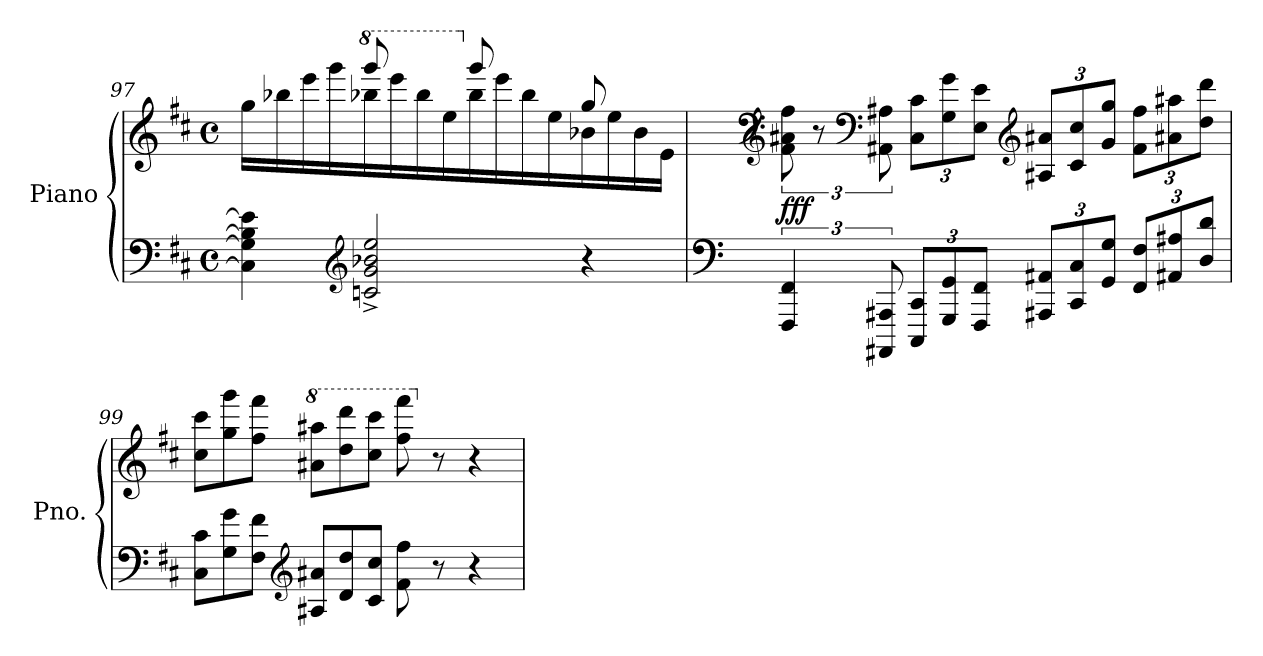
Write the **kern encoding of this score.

**kern	**kern	**dynam
*part1	*part1	*part1
*staff2	*staff1	*staff1/2
*I"Piano	*	*
*I'Pno.	*	*
!!LO:LB:g=z
*clefF4	*clefG2	*
*k[f#c#]	*k[f#c#]	*
*M4/4	*M4/4	*
*met(c)	*met(c)	*
=97	=97	=97
*	*^	*
4C\] 4G\] 4B-\] 4e\]	4ryy	16gg\LL	.
.	.	16bb-X\	.
.	.	16eee\	.
.	.	16ggg\	.
*clefG2	*	*	*
*	*8va	*	*
2cn/^ 2g/^ 2b-X/^ 2ee/^	8gggg/	16bbb-X\	.
.	.	16eeee\	.
.	8ryy	16bbb-\	.
.	.	16eee\	.
*	*X8va	*	*
.	8ggg/	16bb-\	.
.	.	16eee\	.
.	8ryy	16bb-\	.
.	.	16ee\	.
4r	8gg/	16b-X\	.
.	.	16ee\	.
.	8ryy	16b-\	.
.	.	16e\JJ	.
*	*v	*v	*
=98	=98	=98
*clefF4	*	*
*	*^	*
!	!	!	!LO:DY:b
*	*v	*v	*
6FFF#/ 6FF#/	12f#\ 12a#X\ 12ff#\	fff
.	12r	.
*	*clefF4	*
12AAAA#X/ 12AAA#X/	12AA#X\ 12A#X\	.
*Xbrackettup	*Xbrackettup	*
12CCC#/ 12CC#/L	12C#\ 12c#\L	.
12GGG/ 12GG/	12G\ 12g\	.
12FFF#/ 12FF#/J	12E\ 12e\J	.
*	*clefG2	*
12AAA#X/ 12AA#X/L	12A#X/ 12a#X/L	.
12CC#/ 12C#/	12c#/ 12cc#/	.
12GG/ 12G/J	12g/ 12gg/J	.
12FF#/ 12F#/L	12f#\ 12ff#\L	.
12AA#X/ 12A#X/	12a#X\ 12aa#X\	.
12D/ 12d/J	12dd\ 12ddd\J	.
=99	=99	=99
*Xtuplet	*Xtuplet	*
12C#\ 12c#\L	12cc#\ 12ccc#\L	.
12G\ 12g\	12gg\ 12ggg\	.
12F#\ 12f#\J	12ff#\ 12fff#\J	.
*clefG2	*	*
*	*8va	*
12A#X/ 12a#X/L	12aa#X\ 12aaa#X\L	.
12d/ 12dd/	12ddd\ 12dddd\	.
12c#/ 12cc#/J	12ccc#\ 12cccc#\J	.
8f#\ 8ff#\	8fff#\ 8ffff#\	.
*	*X8va	*
8r	8r	.
4r	4r	.
=	=	=
*-	*-	*-
